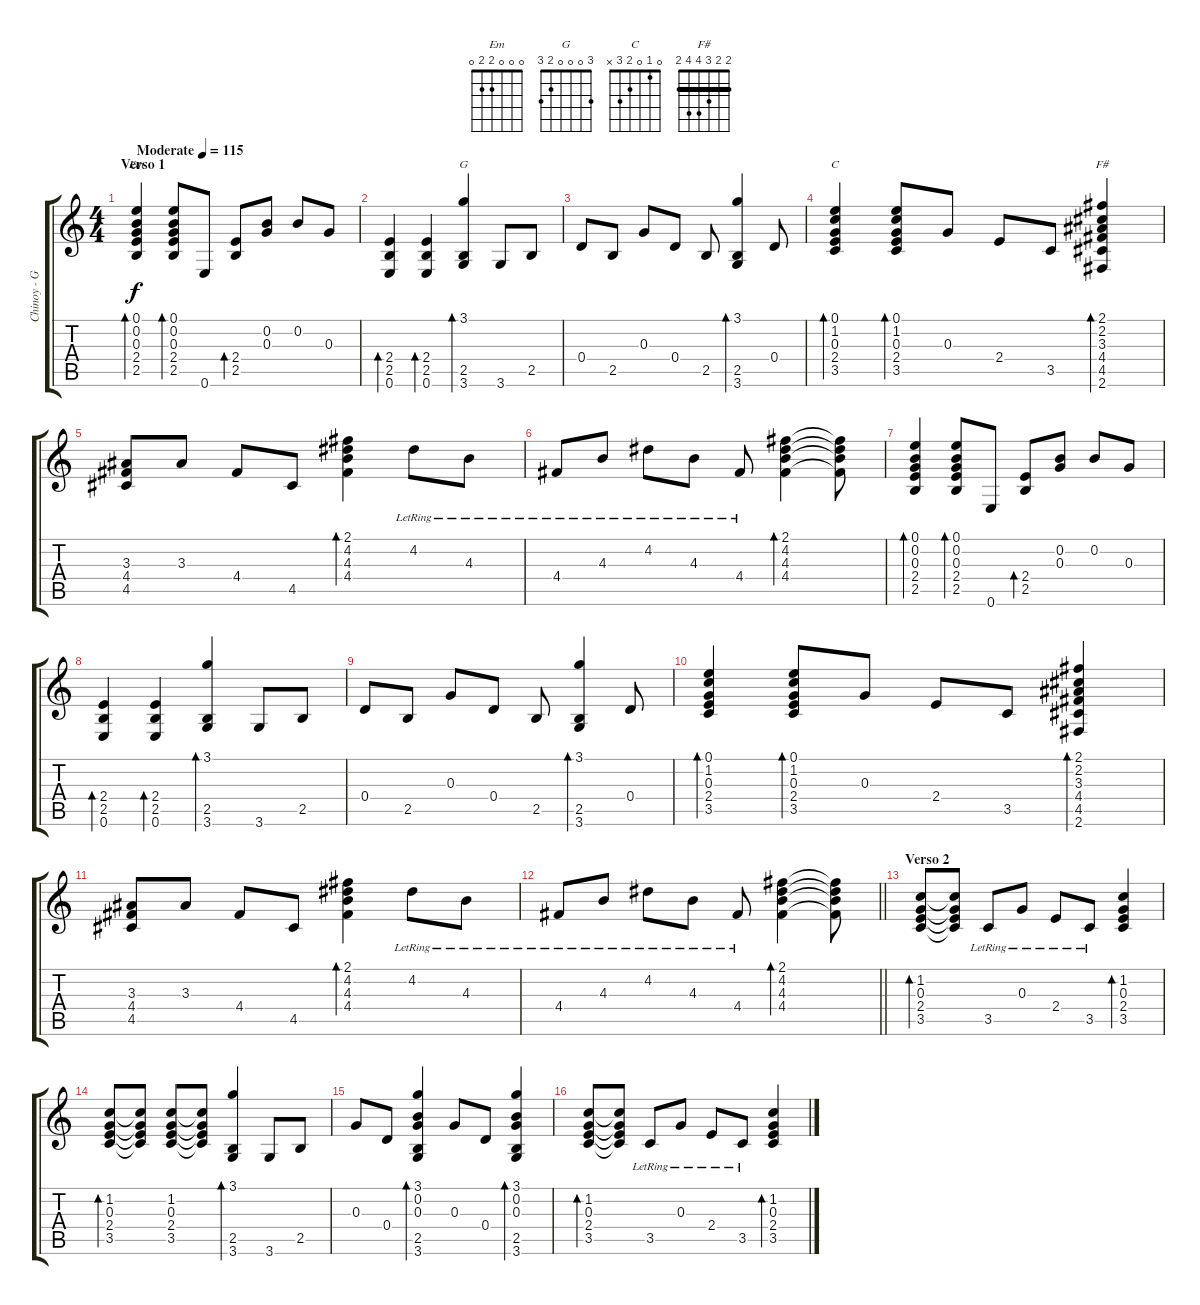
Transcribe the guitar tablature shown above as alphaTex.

\track ("Chinoy - Guitarra" "Chinoy - G") {instrument acousticguitarnylon}
\staff {score tabs}
\tuning (E4 B3 G3 D3 A2 E2) {hide}
\chord ("Em" 0 0 0 2 2 0)
\chord ("G" 3 0 0 0 2 3)
\chord ("C" 0 1 0 2 3 x)
\chord ("F#" 2 2 3 4 4 2) {barre 2}
\ts (4 4)
\section ("" "Verso 1")
\tempo (115 "Moderate")
\clef g2
\ks c
(0.1 0.2 0.3 2.4 2.5).4{bd 60 ch "Em" dy f instrument acousticguitarnylon} (0.1 0.2 0.3 2.4 2.5).8{bd 60} 0.6.8 (2.4 2.5).8{bd 60} (0.2 0.3).8 0.2.8 0.3.8 |
(2.4 2.5 0.6).4{bd 240} (2.4 2.5 0.6).4{bd 60} (3.1 2.5 3.6).4{bd 60 ch "G"} 3.6.8 2.5.8 |
0.4.8 2.5.8 0.3.8 0.4.8 2.5.8 (3.1 2.5 3.6).4{bd 60} 0.4.8 |
(0.1 1.2 0.3 2.4 3.5).4{bd 240 ch "C"} (0.1 1.2 0.3 2.4 3.5).8{bd 120} 0.3.8 2.4.8 3.5.8 (2.1 2.2 3.3 4.4 4.5 2.6).4{bd 240 ch "F#"} |
(3.3 4.4 4.5).8 3.3.8 4.4.8 4.5.8 (2.1 4.2 4.3 4.4).4{bd 240} 4.2{lr}.8 4.3{lr}.8 |
4.4{lr}.8 4.3{lr}.8 4.2{lr}.8 4.3{lr}.8 4.4{lr}.8 (2.1 4.2 4.3 4.4).4{bd 240} (2.1{t} 4.2{t} 4.3{t} 4.4{t}).8 |
(0.1 0.2 0.3 2.4 2.5).4{bd 60} (0.1 0.2 0.3 2.4 2.5).8{bd 60} 0.6.8 (2.4 2.5).8{bd 60} (0.2 0.3).8 0.2.8 0.3.8 |
(2.4 2.5 0.6).4{bd 240} (2.4 2.5 0.6).4{bd 60} (3.1 2.5 3.6).4{bd 60} 3.6.8 2.5.8 |
0.4.8 2.5.8 0.3.8 0.4.8 2.5.8 (3.1 2.5 3.6).4{bd 60} 0.4.8 |
(0.1 1.2 0.3 2.4 3.5).4{bd 240} (0.1 1.2 0.3 2.4 3.5).8{bd 120} 0.3.8 2.4.8 3.5.8 (2.1 2.2 3.3 4.4 4.5 2.6).4{bd 240} |
(3.3 4.4 4.5).8 3.3.8 4.4.8 4.5.8 (2.1 4.2 4.3 4.4).4{bd 240} 4.2{lr}.8 4.3{lr}.8 |
\barLineRight lightlight
4.4{lr}.8 4.3{lr}.8 4.2{lr}.8 4.3{lr}.8 4.4{lr}.8 (2.1 4.2 4.3 4.4).4{bd 240} (2.1{t} 4.2{t} 4.3{t} 4.4{t}).8 |
\section ("" "Verso 2")
(1.2 0.3 2.4 3.5).8{bd 240} (1.2{t} 0.3{t} 2.4{t} 3.5{t}).8 3.5{lr}.8 0.3{lr}.8 2.4{lr}.8 3.5{lr}.8 (1.2 0.3 2.4 3.5).4{bd 240} |
(1.2 0.3 2.4 3.5).8{bd 240} (1.2{t} 0.3{t} 2.4{t} 3.5{t}).8 (1.2 0.3 2.4 3.5).8 (1.2{t} 0.3{t} 2.4{t} 3.5{t}).8 (3.1 2.5 3.6).4{bd 240} 3.6.8 2.5.8 |
0.3.8 0.4.8 (3.1 0.2 0.3 2.5 3.6).4{bd 240} 0.3.8 0.4.8 (3.1 0.2 0.3 2.5 3.6).4{bd 240} |
(1.2 0.3 2.4 3.5).8{bd 240} (1.2{t} 0.3{t} 2.4{t} 3.5{t}).8 3.5{lr}.8 0.3{lr}.8 2.4{lr}.8 3.5{lr}.8 (1.2 0.3 2.4 3.5).4{bd 240}
